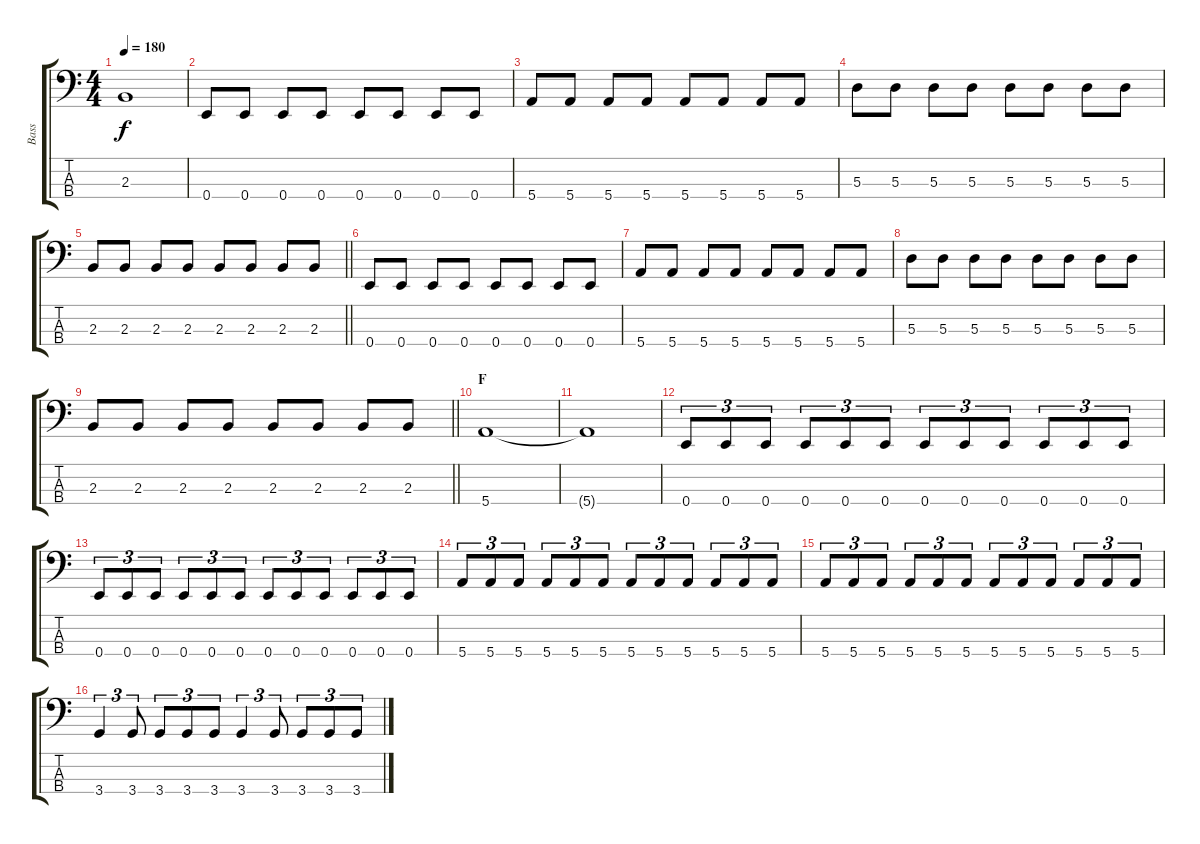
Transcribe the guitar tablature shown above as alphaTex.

\track ("Bass" "Bass") {instrument electricbassfinger}
\staff {score tabs}
\tuning (G2 D2 A1 E1) {hide}
\ts (4 4)
\tempo 180
\clef f4
\ks c
2.3.1{dy f} |
0.4.8 0.4.8 0.4.8 0.4.8 0.4.8 0.4.8 0.4.8 0.4.8 |
5.4.8 5.4.8 5.4.8 5.4.8 5.4.8 5.4.8 5.4.8 5.4.8 |
5.3.8 5.3.8 5.3.8 5.3.8 5.3.8 5.3.8 5.3.8 5.3.8 |
\barLineRight lightlight
2.3.8 2.3.8 2.3.8 2.3.8 2.3.8 2.3.8 2.3.8 2.3.8 |
0.4.8 0.4.8 0.4.8 0.4.8 0.4.8 0.4.8 0.4.8 0.4.8 |
5.4.8 5.4.8 5.4.8 5.4.8 5.4.8 5.4.8 5.4.8 5.4.8 |
5.3.8 5.3.8 5.3.8 5.3.8 5.3.8 5.3.8 5.3.8 5.3.8 |
\barLineRight lightlight
2.3.8 2.3.8 2.3.8 2.3.8 2.3.8 2.3.8 2.3.8 2.3.8 |
\section ("" "F")
5.4.1 |
5.4{t}.1 |
0.4.8{tu (3 2)} 0.4.8{tu (3 2)} 0.4.8{tu (3 2)} 0.4.8{tu (3 2)} 0.4.8{tu (3 2)} 0.4.8{tu (3 2)} 0.4.8{tu (3 2)} 0.4.8{tu (3 2)} 0.4.8{tu (3 2)} 0.4.8{tu (3 2)} 0.4.8{tu (3 2)} 0.4.8{tu (3 2)} |
0.4.8{tu (3 2)} 0.4.8{tu (3 2)} 0.4.8{tu (3 2)} 0.4.8{tu (3 2)} 0.4.8{tu (3 2)} 0.4.8{tu (3 2)} 0.4.8{tu (3 2)} 0.4.8{tu (3 2)} 0.4.8{tu (3 2)} 0.4.8{tu (3 2)} 0.4.8{tu (3 2)} 0.4.8{tu (3 2)} |
5.4.8{tu (3 2)} 5.4.8{tu (3 2)} 5.4.8{tu (3 2)} 5.4.8{tu (3 2)} 5.4.8{tu (3 2)} 5.4.8{tu (3 2)} 5.4.8{tu (3 2)} 5.4.8{tu (3 2)} 5.4.8{tu (3 2)} 5.4.8{tu (3 2)} 5.4.8{tu (3 2)} 5.4.8{tu (3 2)} |
5.4.8{tu (3 2)} 5.4.8{tu (3 2)} 5.4.8{tu (3 2)} 5.4.8{tu (3 2)} 5.4.8{tu (3 2)} 5.4.8{tu (3 2)} 5.4.8{tu (3 2)} 5.4.8{tu (3 2)} 5.4.8{tu (3 2)} 5.4.8{tu (3 2)} 5.4.8{tu (3 2)} 5.4.8{tu (3 2)} |
3.4.4{tu (3 2)} 3.4.8{tu (3 2)} 3.4.8{tu (3 2)} 3.4.8{tu (3 2)} 3.4.8{tu (3 2)} 3.4.4{tu (3 2)} 3.4.8{tu (3 2)} 3.4.8{tu (3 2)} 3.4.8{tu (3 2)} 3.4.8{tu (3 2)}
